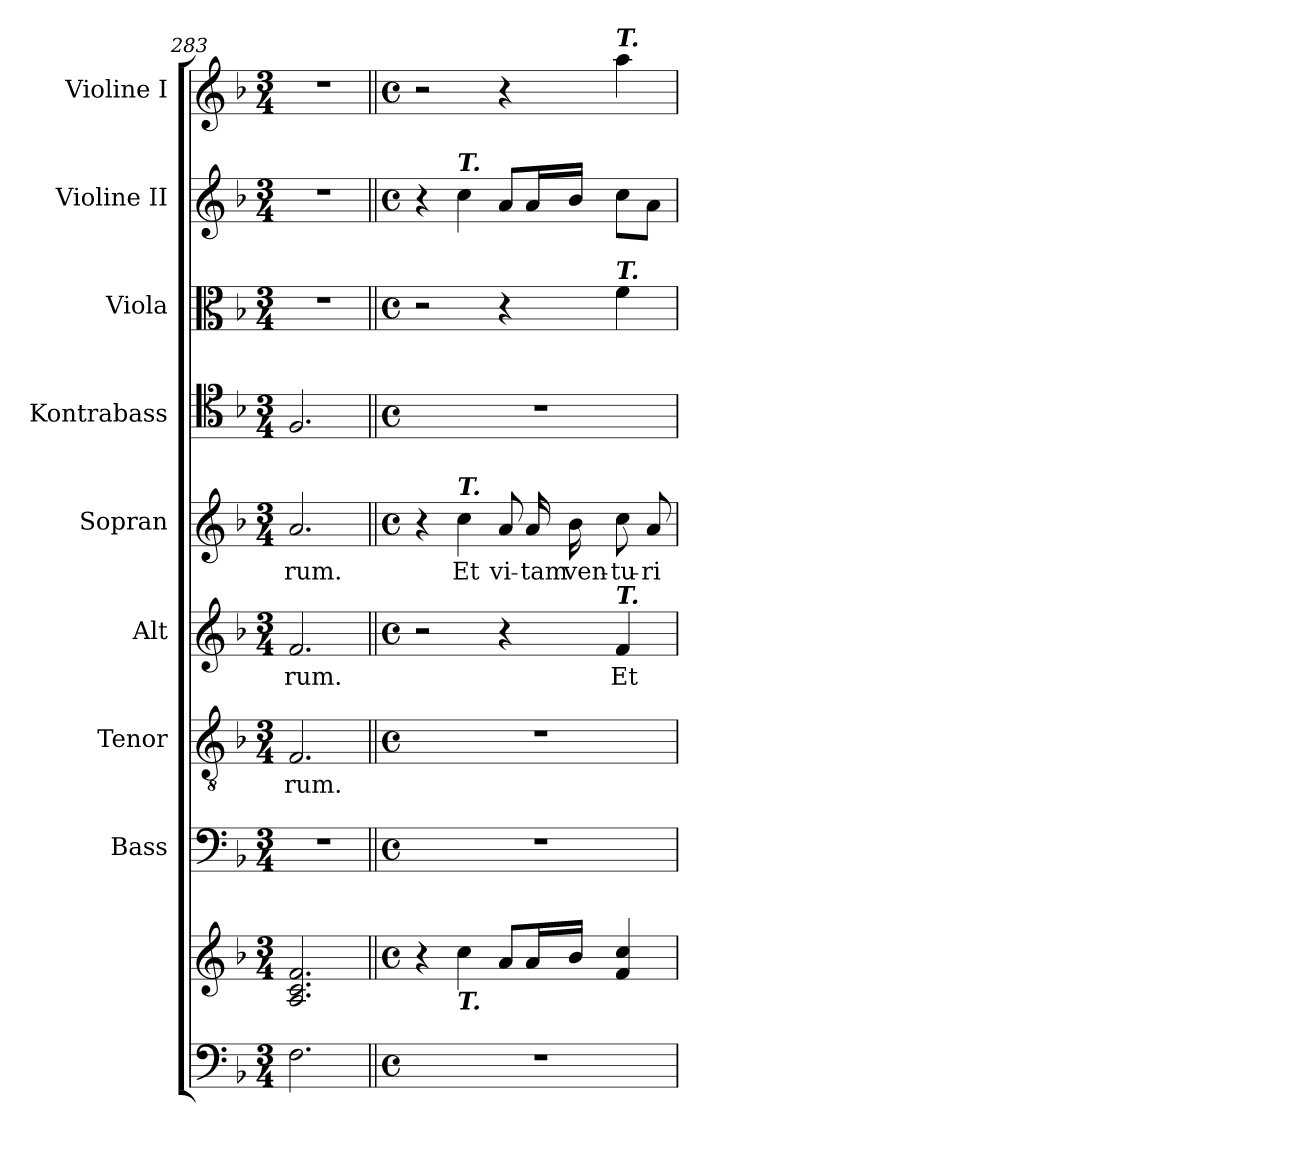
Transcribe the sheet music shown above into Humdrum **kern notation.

**kern	**kern	**kern	**kern	**text	**kern	**text	**kern	**text	**kern	**kern	**kern	**kern
*part9	*part9	*part8	*part7	*part7	*part6	*part6	*part5	*part5	*part4	*part3	*part2	*part1
*staff10	*staff9	*staff8	*staff7	*staff7	*staff6	*staff6	*staff5	*staff5	*staff4	*staff3	*staff2	*staff1
*	*	*I"Bass	*I"Tenor	*	*I"Alt	*	*I"Sopran	*	*I"Kontrabass	*I"Viola	*I"Violine II	*I"Violine I
*	*	*I'B.	*I'T.	*	*I'A.	*	*I'S.	*	*I'Kb.	*I'Vla.	*I'Vl. II	*I'Vl. I
*clefF4	*clefG2	*clefF4	*clefGv2	*	*clefG2	*	*clefG2	*	*clefC4	*clefC3	*clefG2	*clefG2
*	*	*	*	*	*	*	*	*	*ITrd7c12	*	*	*
*k[b-]	*k[b-]	*k[b-]	*k[b-]	*	*k[b-]	*	*k[b-]	*	*k[b-]	*k[b-]	*k[b-]	*k[b-]
*F:	*F:	*F:	*F:	*	*F:	*	*F:	*	*F:	*F:	*F:	*F:
*M3/4	*M3/4	*M3/4	*M3/4	*	*M3/4	*	*M3/4	*	*M3/4	*M3/4	*M3/4	*M3/4
=283	=283	=283	=283	=283	=283	=283	=283	=283	=283	=283	=283	=283
!	!	!	!	!LO:LY:b	!	!LO:LY:b	!	!LO:LY:b	!	!	!	!
2.F\	2.A/ 2.c/ 2.f/	2.r	2.F/	-rum.	2.f/	-rum.	2.a/	-rum.	2.FF/	2.r	2.r	2.r
!!LO:PB:g=z
=284||	=284||	=284||	=284||	=284||	=284||	=284||	=284||	=284||	=284||	=284||	=284||	=284||
*M4/4	*M4/4	*M4/4	*M4/4	*	*M4/4	*	*M4/4	*	*M4/4	*M4/4	*M4/4	*M4/4
*met(c)	*met(c)	*met(c)	*met(c)	*	*met(c)	*	*met(c)	*	*met(c)	*met(c)	*met(c)	*met(c)
1r	4r	1r	1r	.	2r	.	4r	.	1r	2r	4r	2r
!	!	!	!	!	!	!	!	!	!	!	!LO:TX:a:Bi:t=T.	!
!	!	!	!	!	!	!	!LO:TX:a:Bi:t=T.	!	!	!	!	!
!	!LO:TX:b:Bi:t=T.	!	!	!	!	!	!	!	!	!	!	!
!	!	!	!	!	!	!	!	!LO:LY:b	!	!	!	!
.	4cc\	.	.	.	.	.	4cc\	Et	.	.	4cc\	.
!	!	!	!	!	!	!	!	!LO:LY:b	!	!	!	!
.	8a/L	.	.	.	4r	.	8a/	vi-	.	4r	8a/L	4r
!	!	!	!	!	!	!	!	!LO:LY:b	!	!	!	!
.	16a/L	.	.	.	.	.	16a/	-tam	.	.	16a/L	.
!	!	!	!	!	!	!	!	!LO:LY:b	!	!	!	!
.	16b-/JJ	.	.	.	.	.	16b-\	ven-	.	.	16b-/JJ	.
!	!	!	!	!	!	!	!	!	!	!	!	!LO:TX:a:Bi:t=T.
!	!	!	!	!	!	!	!	!	!	!LO:TX:a:Bi:t=T.	!	!
!	!	!	!	!	!LO:TX:a:Bi:t=T.	!	!	!	!	!	!	!
!	!	!	!	!	!	!LO:LY:b	!	!LO:LY:b	!	!	!	!
.	4f/ 4cc/	.	.	.	4f/	Et	8cc\	-tu-	.	4f\	8cc\L	4aa\
!	!	!	!	!	!	!	!	!LO:LY:b	!	!	!	!
.	.	.	.	.	.	.	8a/	-ri	.	.	8a\J	.
=	=	=	=	=	=	=	=	=	=	=	=	=
*-	*-	*-	*-	*-	*-	*-	*-	*-	*-	*-	*-	*-
